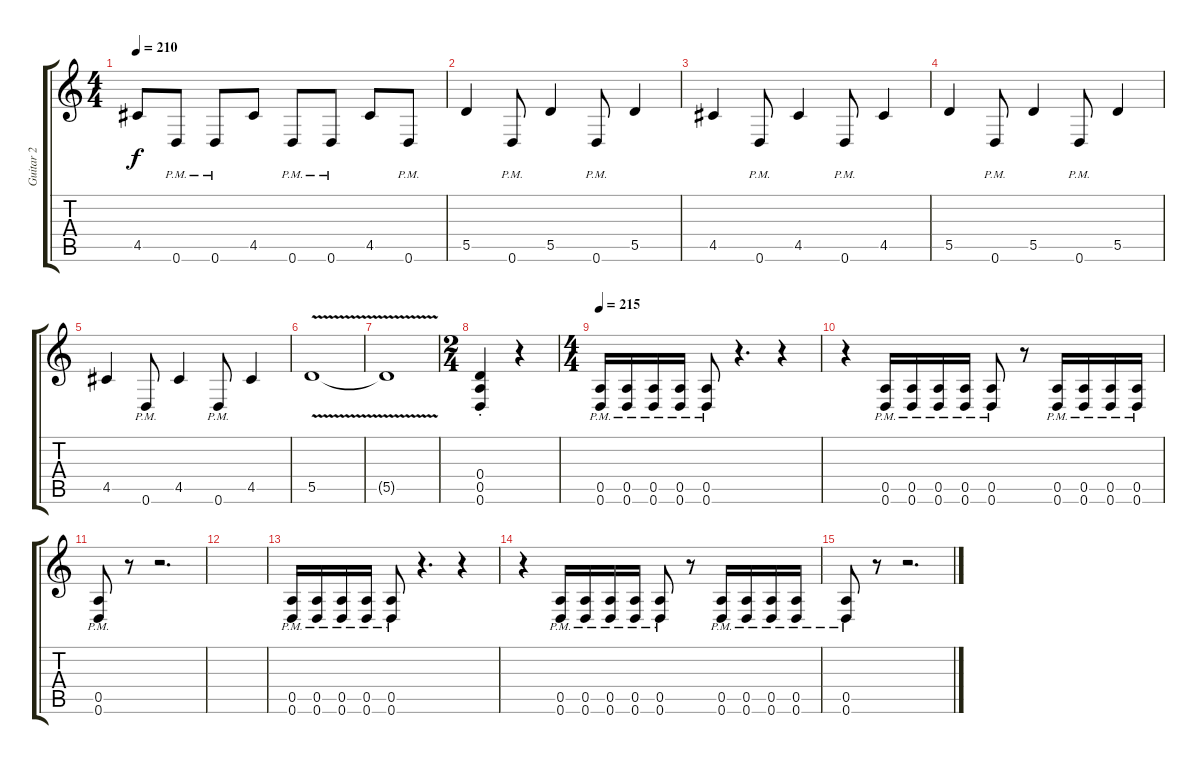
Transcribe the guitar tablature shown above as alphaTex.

\track ("Guitar 2" "Guitar 2") {instrument distortionguitar}
\staff {score tabs}
\tuning (E4 B3 G3 D3 A2 D2) {hide}
\ts (4 4)
\tempo 210
\clef g2
\ks c
4.5.8{dy f} 0.6{pm}.8 0.6{pm}.8 4.5.8 0.6{pm}.8 0.6{pm}.8 4.5.8 0.6{pm}.8 |
5.5.4 0.6{pm}.8 5.5.4 0.6{pm}.8 5.5.4 |
4.5.4 0.6{pm}.8 4.5.4 0.6{pm}.8 4.5.4 |
5.5.4 0.6{pm}.8 5.5.4 0.6{pm}.8 5.5.4 |
4.5.4 0.6{pm}.8 4.5.4 0.6{pm}.8 4.5.4 |
5.5{v}.1 |
5.5{t}.1 |
\ts (2 4)
(0.4{st} 0.5{st} 0.6{st}).4 r.4 |
\ts (4 4)
\tempo 215
(0.5{pm} 0.6{pm}).16 (0.5{pm} 0.6{pm}).16 (0.5{pm} 0.6{pm}).16 (0.5{pm} 0.6{pm}).16 (0.5{pm} 0.6{pm}).8 r.4{d} r.4 |
r.4 (0.5{pm} 0.6{pm}).16 (0.5{pm} 0.6{pm}).16 (0.5{pm} 0.6{pm}).16 (0.5{pm} 0.6{pm}).16 (0.5{pm} 0.6{pm}).8 r.8 (0.5{pm} 0.6{pm}).16 (0.5{pm} 0.6{pm}).16 (0.5{pm} 0.6{pm}).16 (0.5{pm} 0.6{pm}).16 |
(0.5{pm} 0.6{pm}).8 r.8 r.2{d} |
|
(0.5{pm} 0.6{pm}).16 (0.5{pm} 0.6{pm}).16 (0.5{pm} 0.6{pm}).16 (0.5{pm} 0.6{pm}).16 (0.5{pm} 0.6{pm}).8 r.4{d} r.4 |
r.4 (0.5{pm} 0.6{pm}).16 (0.5{pm} 0.6{pm}).16 (0.5{pm} 0.6{pm}).16 (0.5{pm} 0.6{pm}).16 (0.5{pm} 0.6{pm}).8 r.8 (0.5{pm} 0.6{pm}).16 (0.5{pm} 0.6{pm}).16 (0.5{pm} 0.6{pm}).16 (0.5{pm} 0.6{pm}).16 |
(0.5{pm} 0.6{pm}).8 r.8 r.2{d}
